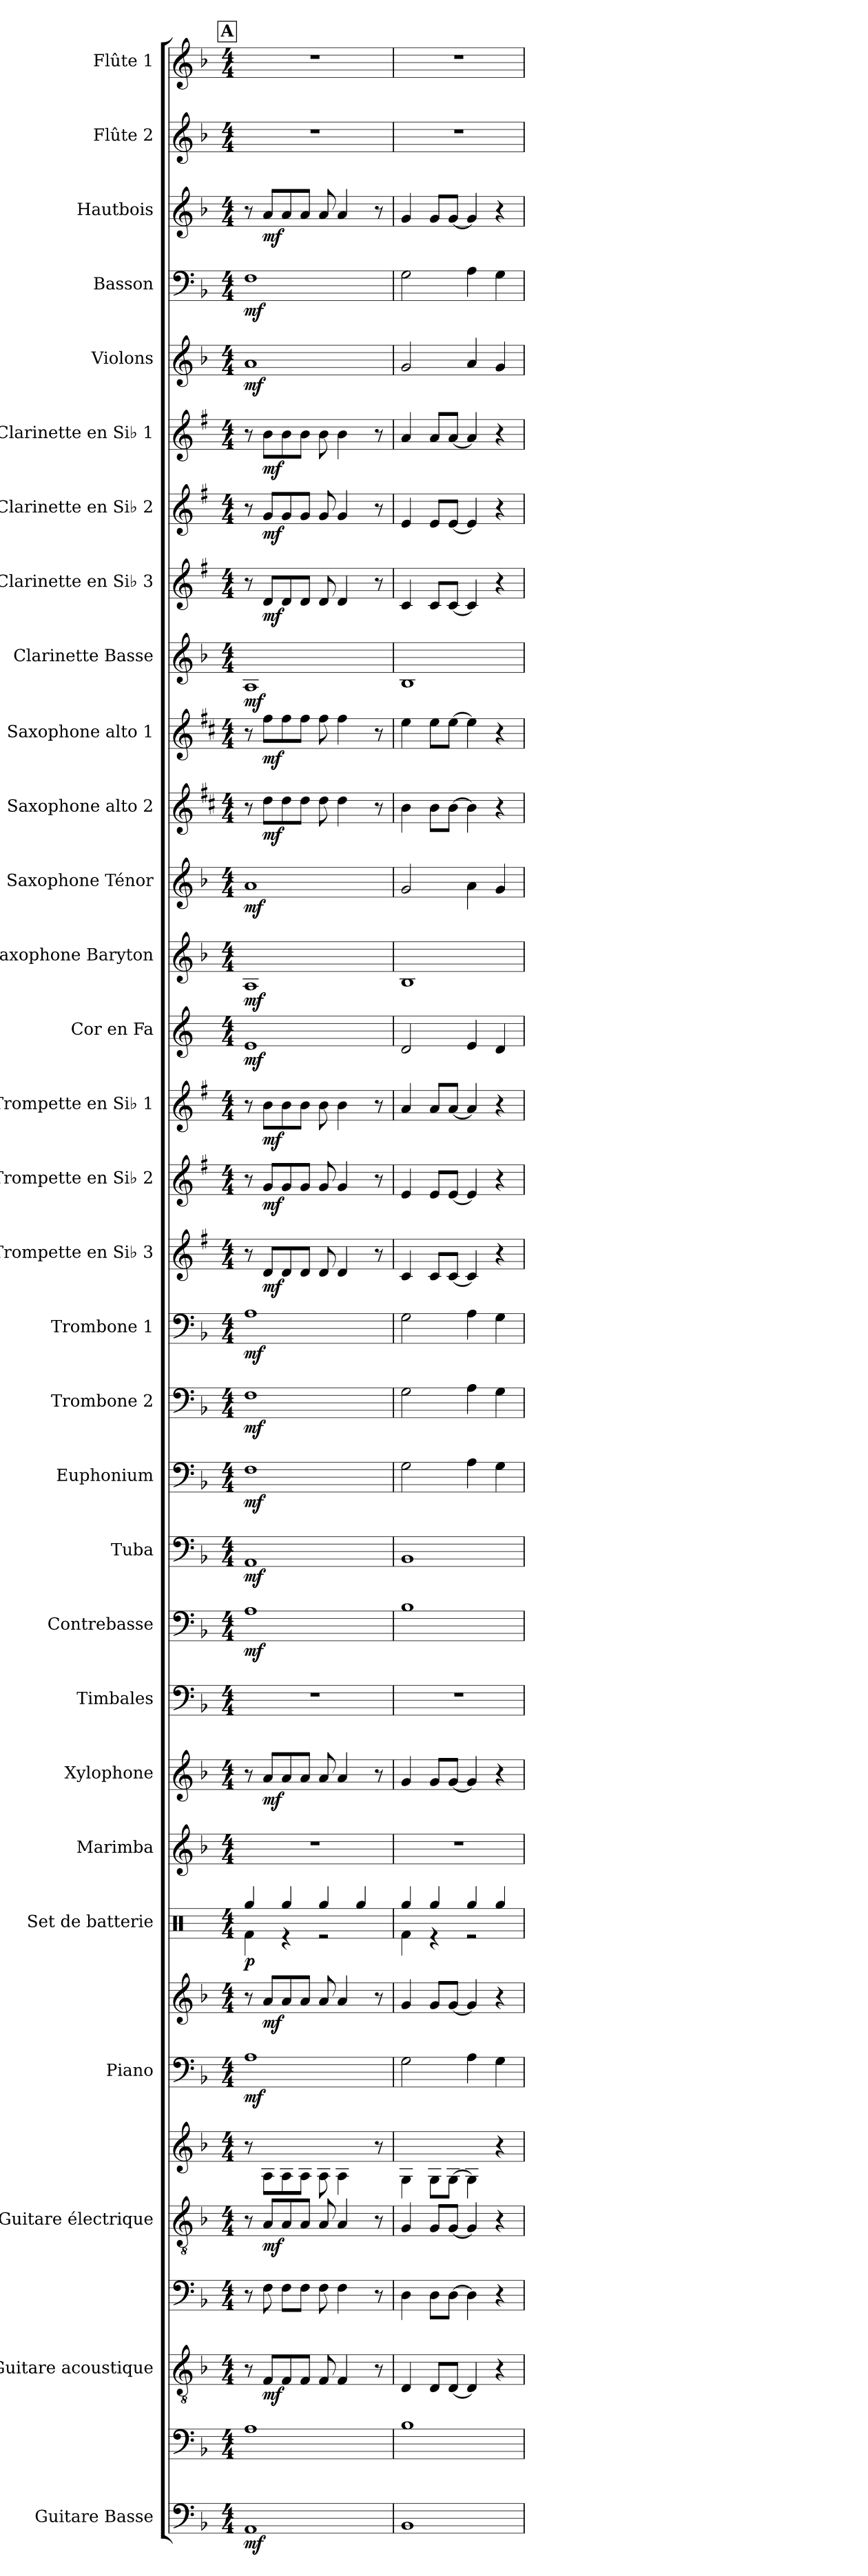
**kern	**kern	**dynam	**kern	**kern	**dynam	**kern	**kern	**dynam	**kern	**kern	**dynam	**kern	**dynam	**kern	**kern	**dynam	**kern	**kern	**dynam	**kern	**dynam	**kern	**dynam	**kern	**dynam	**kern	**dynam	**kern	**dynam	**kern	**dynam	**kern	**dynam	**kern	**dynam	**kern	**dynam	**kern	**dynam	**kern	**dynam	**kern	**dynam	**kern	**dynam	**kern	**dynam	**kern	**dynam	**kern	**dynam	**kern	**dynam	**kern	**dynam	**kern	**dynam	**kern	**kern
*part30	*part30	*part30	*part29	*part29	*part29	*part28	*part28	*part28	*part27	*part27	*part27	*part26	*part26	*part25	*part24	*part24	*part23	*part22	*part22	*part21	*part21	*part20	*part20	*part19	*part19	*part18	*part18	*part17	*part17	*part16	*part16	*part15	*part15	*part14	*part14	*part13	*part13	*part12	*part12	*part11	*part11	*part10	*part10	*part9	*part9	*part8	*part8	*part7	*part7	*part6	*part6	*part5	*part5	*part4	*part4	*part3	*part3	*part2	*part1
*staff34	*staff33	*staff33/34	*staff32	*staff31	*staff31/32	*staff30	*staff29	*staff29/30	*staff28	*staff27	*staff27/28	*staff26	*staff26	*staff25	*staff24	*staff24	*staff23	*staff22	*staff22	*staff21	*staff21	*staff20	*staff20	*staff19	*staff19	*staff18	*staff18	*staff17	*staff17	*staff16	*staff16	*staff15	*staff15	*staff14	*staff14	*staff13	*staff13	*staff12	*staff12	*staff11	*staff11	*staff10	*staff10	*staff9	*staff9	*staff8	*staff8	*staff7	*staff7	*staff6	*staff6	*staff5	*staff5	*staff4	*staff4	*staff3	*staff3	*staff2	*staff1
*I"Guitare Basse	*	*	*I"Guitare acoustique	*	*	*I"Guitare électrique	*	*	*I"Piano	*	*	*I"Set de batterie	*	*I"Marimba	*I"Xylophone	*	*I"Timbales	*I"Contrebasse	*	*I"Tuba	*	*I"Euphonium	*	*I"Trombone 2	*	*I"Trombone 1	*	*I"Trompette en Si♭ 3	*	*I"Trompette en Si♭ 2	*	*I"Trompette en Si♭ 1	*	*I"Cor en Fa	*	*I"Saxophone Baryton	*	*I"Saxophone Ténor	*	*I"Saxophone alto 2	*	*I"Saxophone alto 1	*	*I"Clarinette Basse	*	*I"Clarinette en Si♭ 3	*	*I"Clarinette en Si♭ 2	*	*I"Clarinette en Si♭ 1	*	*I"Violons	*	*I"Basson	*	*I"Hautbois	*	*I"Flûte 2	*I"Flûte 1
*I'Guit. B.	*	*	*I'Guit.	*	*	*I'Guit. El.	*	*	*I'Pia.	*	*	*I'Bat.	*	*I'Mrm.	*I'Xyl.	*	*I'Timb.	*I'Cb.	*	*I'Tba.	*	*I'Euph.	*	*I'Tbn. 2	*	*I'Tbn. 1	*	*I'Tromp. en Si♭ 3	*	*I'Tromp. en Si♭ 2	*	*I'Tromp. en Si♭ 1	*	*I'Cor en Fa	*	*I'Sax. Bar.	*	*I'Sax. T.	*	*I'Sax. A. 2	*	*I'Sax. A.  1	*	*I'Clar. Basse	*	*I'Clar. en Si♭ 3	*	*I'Clar. en Si♭ 2	*	*I'Clar. en Si♭ 1	*	*I'Vlns.	*	*I'Bsn.	*	*I'Htbs.	*	*I'Fl. 2	*I'Fl.  1
*	*clefF4	*	*clefGv2	*	*	*clefGv2	*	*	*clefF4	*clefG2	*	*clefX	*	*clefG2	*clefG2	*	*clefF4	*clefF4	*	*clefF4	*	*clefF4	*	*clefF4	*	*clefF4	*	*clefG2	*	*clefG2	*	*clefG2	*	*clefG2	*	*clefG2	*	*clefG2	*	*clefG2	*	*clefG2	*	*clefG2	*	*clefG2	*	*clefG2	*	*clefG2	*	*clefG2	*	*clefF4	*	*clefG2	*	*clefG2	*clefG2
*ITrd7c12	*ITrd7c12	*	*	*	*	*	*	*	*	*	*	*	*	*	*ITrd-7c-12	*	*	*ITrd7c12	*	*	*	*	*	*	*	*	*	*ITrd1c2	*	*ITrd1c2	*	*ITrd1c2	*	*ITrd4c7	*	*ITrd12c21	*	*ITrd8c14	*	*ITrd5c9	*	*ITrd5c9	*	*ITrd8c14	*	*ITrd1c2	*	*ITrd1c2	*	*ITrd1c2	*	*	*	*	*	*	*	*	*
*k[b-]	*k[b-]	*	*k[b-]	*k[b-]	*	*k[b-]	*k[b-]	*	*k[b-]	*k[b-]	*	*k[]	*	*k[b-]	*k[b-]	*	*k[b-]	*k[b-]	*	*k[b-]	*	*k[b-]	*	*k[b-]	*	*k[b-]	*	*k[b-]	*	*k[b-]	*	*k[b-]	*	*k[b-]	*	*k[b-]	*	*k[b-]	*	*k[b-]	*	*k[b-]	*	*k[b-]	*	*k[b-]	*	*k[b-]	*	*k[b-]	*	*k[b-]	*	*k[b-]	*	*k[b-]	*	*k[b-]	*k[b-]
*M4/4	*M4/4	*	*M4/4	*M4/4	*	*M4/4	*M4/4	*	*M4/4	*M4/4	*	*M4/4	*	*M4/4	*M4/4	*	*M4/4	*M4/4	*	*M4/4	*	*M4/4	*	*M4/4	*	*M4/4	*	*M4/4	*	*M4/4	*	*M4/4	*	*M4/4	*	*M4/4	*	*M4/4	*	*M4/4	*	*M4/4	*	*M4/4	*	*M4/4	*	*M4/4	*	*M4/4	*	*M4/4	*	*M4/4	*	*M4/4	*	*M4/4	*M4/4
!!LO:REH:place=s1:a:B:fs=14:t=A
=9	=9	=9	=9	=9	=9	=9	=9	=9	=9	=9	=9	=9	=9	=9	=9	=9	=9	=9	=9	=9	=9	=9	=9	=9	=9	=9	=9	=9	=9	=9	=9	=9	=9	=9	=9	=9	=9	=9	=9	=9	=9	=9	=9	=9	=9	=9	=9	=9	=9	=9	=9	=9	=9	=9	=9	=9	=9	=9	=9
*	*	*	*	*	*	*	*	*	*	*	*	*^	*	*	*	*	*	*	*	*	*	*	*	*	*	*	*	*	*	*	*	*	*	*	*	*	*	*	*	*	*	*	*	*	*	*	*	*	*	*	*	*	*	*	*	*	*	*	*
!	!	!LO:DY:b=2	!	!	!	!	!	!	!	!	!LO:DY:b=2	!	!	!LO:DY:b	!	!	!	!	!	!LO:DY:b	!	!LO:DY:b	!	!LO:DY:b	!	!LO:DY:b	!	!LO:DY:b	!	!	!	!	!	!	!	!LO:DY:b	!	!LO:DY:b	!	!LO:DY:b	!	!	!	!	!	!LO:DY:b	!	!	!	!	!	!	!	!LO:DY:b	!	!LO:DY:b	!	!	!	!
1AAA	1AA	mf	8r	8r	.	8r	8r	.	1A	8r	mf	4Rgg/	4Rf\	p	1r	8r	.	1r	1AA	mf	1AA	mf	1F	mf	1F	mf	1A	mf	8r	.	8r	.	8r	.	1A	mf	1AA	mf	1A	mf	8r	.	8r	.	1AA	mf	8r	.	8r	.	8r	.	1a	mf	1F	mf	8r	.	1r	1r
!	!	!	!	!	!LO:DY:b=2	!	!	!LO:DY:b=2	!	!	!LO:DY:b	!	!	!	!	!	!LO:DY:b	!	!	!	!	!	!	!	!	!	!	!	!	!LO:DY:b	!	!LO:DY:b	!	!LO:DY:b	!	!	!	!	!	!	!	!LO:DY:b	!	!LO:DY:b	!	!	!	!LO:DY:b	!	!LO:DY:b	!	!LO:DY:b	!	!	!	!	!	!LO:DY:b	!	!
.	.	.	8F/L	8F	mf	8A/L	8A\L	mf	.	8a/L	mf	.	.	.	.	8aa/L	mf	.	.	.	.	.	.	.	.	.	.	.	8c/L	mf	8f/L	mf	8a\L	mf	.	.	.	.	.	.	8f\L	mf	8a\L	mf	.	.	8c/L	mf	8f/L	mf	8a\L	mf	.	.	.	.	8a/L	mf	.	.
.	.	.	8F/	8FL	.	8A/	8A\	.	.	8a/	.	4Rgg/	4r	.	.	8aa/	.	.	.	.	.	.	.	.	.	.	.	.	8c/	.	8f/	.	8a\	.	.	.	.	.	.	.	8f\	.	8a\	.	.	.	8c/	.	8f/	.	8a\	.	.	.	.	.	8a/	.	.	.
.	.	.	8F/J	8FJ	.	8A/J	8A\J	.	.	8a/J	.	.	.	.	.	8aa/J	.	.	.	.	.	.	.	.	.	.	.	.	8c/J	.	8f/J	.	8a\J	.	.	.	.	.	.	.	8f\J	.	8a\J	.	.	.	8c/J	.	8f/J	.	8a\J	.	.	.	.	.	8a/J	.	.	.
.	.	.	8F/	8F	.	8A/	8A\	.	.	8a/	.	4Rgg/	2r	.	.	8aa/	.	.	.	.	.	.	.	.	.	.	.	.	8c/	.	8f/	.	8a\	.	.	.	.	.	.	.	8f\	.	8a\	.	.	.	8c/	.	8f/	.	8a\	.	.	.	.	.	8a/	.	.	.
.	.	.	4F/	4F	.	4A/	4A\	.	.	4a/	.	.	.	.	.	4aa/	.	.	.	.	.	.	.	.	.	.	.	.	4c/	.	4f/	.	4a\	.	.	.	.	.	.	.	4f\	.	4a\	.	.	.	4c/	.	4f/	.	4a\	.	.	.	.	.	4a/	.	.	.
.	.	.	.	.	.	.	.	.	.	.	.	4Rgg/	.	.	.	.	.	.	.	.	.	.	.	.	.	.	.	.	.	.	.	.	.	.	.	.	.	.	.	.	.	.	.	.	.	.	.	.	.	.	.	.	.	.	.	.	.	.	.	.
.	.	.	8r	8r	.	8r	8r	.	.	8r	.	.	.	.	.	8r	.	.	.	.	.	.	.	.	.	.	.	.	8r	.	8r	.	8r	.	.	.	.	.	.	.	8r	.	8r	.	.	.	8r	.	8r	.	8r	.	.	.	.	.	8r	.	.	.
=10	=10	=10	=10	=10	=10	=10	=10	=10	=10	=10	=10	=10	=10	=10	=10	=10	=10	=10	=10	=10	=10	=10	=10	=10	=10	=10	=10	=10	=10	=10	=10	=10	=10	=10	=10	=10	=10	=10	=10	=10	=10	=10	=10	=10	=10	=10	=10	=10	=10	=10	=10	=10	=10	=10	=10	=10	=10	=10	=10	=10
1BBB-	1BB-	.	4D/	4D	.	4G/	4G\	.	2G\	4g/	.	4Rgg/	4Rf\	.	1r	4gg/	.	1r	1BB-	.	1BB-	.	2G\	.	2G\	.	2G\	.	4B-/	.	4d/	.	4g/	.	2G/	.	1BB-	.	2G/	.	4d\	.	4g\	.	1BB-	.	4B-/	.	4d/	.	4g/	.	2g/	.	2G\	.	4g/	.	1r	1r
.	.	.	8D/L	8DL	.	8G/L	8G\L	.	.	8g/L	.	4Rgg/	4r	.	.	8gg/L	.	.	.	.	.	.	.	.	.	.	.	.	8B-/L	.	8d/L	.	8g/L	.	.	.	.	.	.	.	8d\L	.	8g\L	.	.	.	8B-/L	.	8d/L	.	8g/L	.	.	.	.	.	8g/L	.	.	.
.	.	.	[8D/J	[8DJ	.	[8G/J	[8G\J	.	.	[8g/J	.	.	.	.	.	[8gg/J	.	.	.	.	.	.	.	.	.	.	.	.	[8B-/J	.	[8d/J	.	[8g/J	.	.	.	.	.	.	.	[8d\J	.	[8g\J	.	.	.	[8B-/J	.	[8d/J	.	[8g/J	.	.	.	.	.	[8g/J	.	.	.
.	.	.	4D/]	4D]	.	4G/]	4G\]	.	4A\	4g/]	.	4Rgg/	2r	.	.	4gg/]	.	.	.	.	.	.	4A\	.	4A\	.	4A\	.	4B-/]	.	4d/]	.	4g/]	.	4A/	.	.	.	4A\	.	4d\]	.	4g\]	.	.	.	4B-/]	.	4d/]	.	4g/]	.	4a/	.	4A\	.	4g/]	.	.	.
.	.	.	4r	4r	.	4r	4r	.	4G\	4r	.	4Rgg/	.	.	.	4r	.	.	.	.	.	.	4G\	.	4G\	.	4G\	.	4r	.	4r	.	4r	.	4G/	.	.	.	4G/	.	4r	.	4r	.	.	.	4r	.	4r	.	4r	.	4g/	.	4G\	.	4r	.	.	.
*	*	*	*	*	*	*	*	*	*	*	*	*v	*v	*	*	*	*	*	*	*	*	*	*	*	*	*	*	*	*	*	*	*	*	*	*	*	*	*	*	*	*	*	*	*	*	*	*	*	*	*	*	*	*	*	*	*	*	*	*	*
=	=	=	=	=	=	=	=	=	=	=	=	=	=	=	=	=	=	=	=	=	=	=	=	=	=	=	=	=	=	=	=	=	=	=	=	=	=	=	=	=	=	=	=	=	=	=	=	=	=	=	=	=	=	=	=	=	=	=	=
*-	*-	*-	*-	*-	*-	*-	*-	*-	*-	*-	*-	*-	*-	*-	*-	*-	*-	*-	*-	*-	*-	*-	*-	*-	*-	*-	*-	*-	*-	*-	*-	*-	*-	*-	*-	*-	*-	*-	*-	*-	*-	*-	*-	*-	*-	*-	*-	*-	*-	*-	*-	*-	*-	*-	*-	*-	*-	*-	*-
